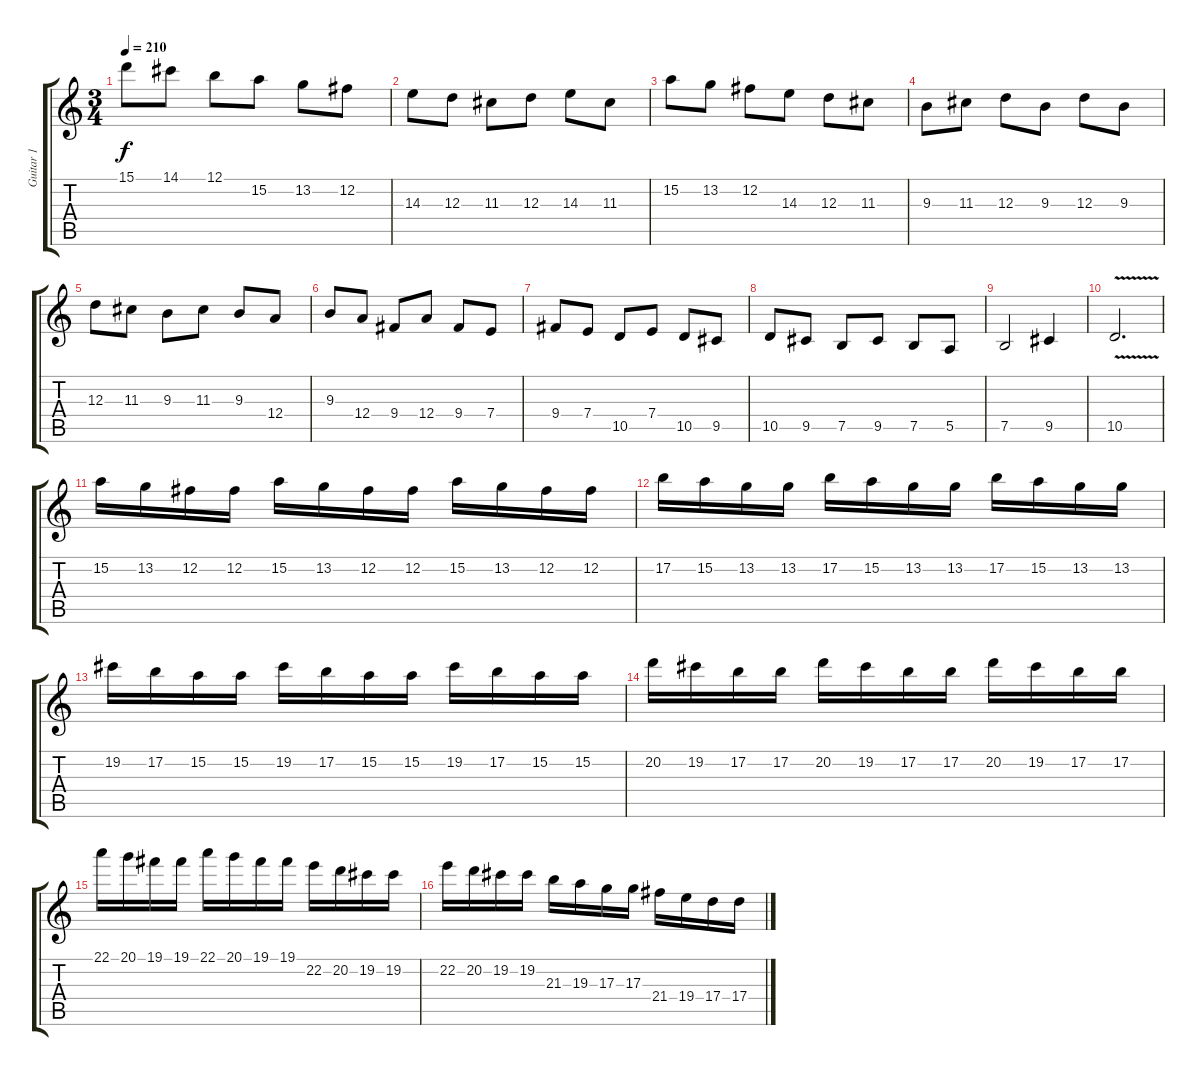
\track ("Guitar 1" "Guitar 1") {instrument distortionguitar}
\staff {score tabs}
\tuning (B3 Gb3 D3 A2 E2 B1) {hide}
\ts (3 4)
\tempo 210
\clef g2
\ks c
15.1.8{dy f balance 16} 14.1.8 12.1.8 15.2.8 13.2.8 12.2.8 |
14.3.8 12.3.8 11.3.8 12.3.8 14.3.8 11.3.8 |
15.2.8 13.2.8 12.2.8 14.3.8 12.3.8 11.3.8 |
9.3.8 11.3.8 12.3.8 9.3.8 12.3.8 9.3.8 |
12.3.8 11.3.8 9.3.8 11.3.8 9.3.8 12.4.8 |
9.3.8 12.4.8 9.4.8 12.4.8 9.4.8 7.4.8 |
9.4.8 7.4.8 10.5.8 7.4.8 10.5.8 9.5.8 |
10.5.8 9.5.8 7.5.8 9.5.8 7.5.8 5.5.8 |
7.5.2 9.5.4 |
10.5{v}.2{d} |
15.2.16 13.2.16 12.2.16 12.2.16 15.2.16 13.2.16 12.2.16 12.2.16 15.2.16 13.2.16 12.2.16 12.2.16 |
17.2.16 15.2.16 13.2.16 13.2.16 17.2.16 15.2.16 13.2.16 13.2.16 17.2.16 15.2.16 13.2.16 13.2.16 |
19.2.16 17.2.16 15.2.16 15.2.16 19.2.16 17.2.16 15.2.16 15.2.16 19.2.16 17.2.16 15.2.16 15.2.16 |
20.2.16 19.2.16 17.2.16 17.2.16 20.2.16 19.2.16 17.2.16 17.2.16 20.2.16 19.2.16 17.2.16 17.2.16 |
22.1.16 20.1.16 19.1.16 19.1.16 22.1.16 20.1.16 19.1.16 19.1.16 22.2.16 20.2.16 19.2.16 19.2.16 |
22.2.16 20.2.16 19.2.16 19.2.16 21.3.16 19.3.16 17.3.16 17.3.16 21.4.16 19.4.16 17.4.16 17.4.16
